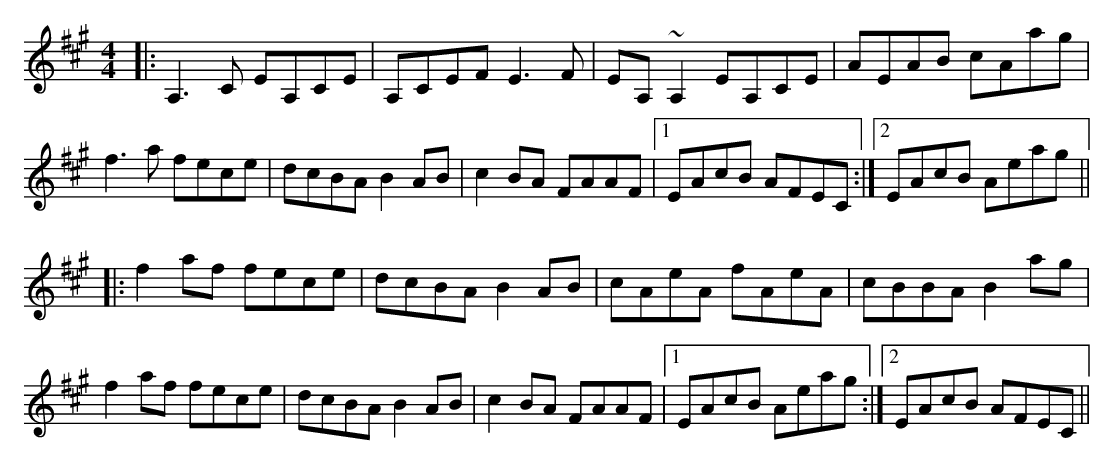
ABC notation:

X:1
M:4/4
K:A
|:A,3 c, EA,CE|A,CEF E3 F|EA, ~A,2 EA,CE|AEAB cAag|
f3a fece|dcBA B2 AB|c2BA FAAF|1 EAcB AFEC:|2 EAcB Aeag||
|:f2af fece|dcBA B2AB|cAeA fAeA|cBBA B2 ag|
f2 af fece|dcBA B2 AB|c2 BA FAAF|1 EAcB Aeag:|2 EAcB AFEC||
